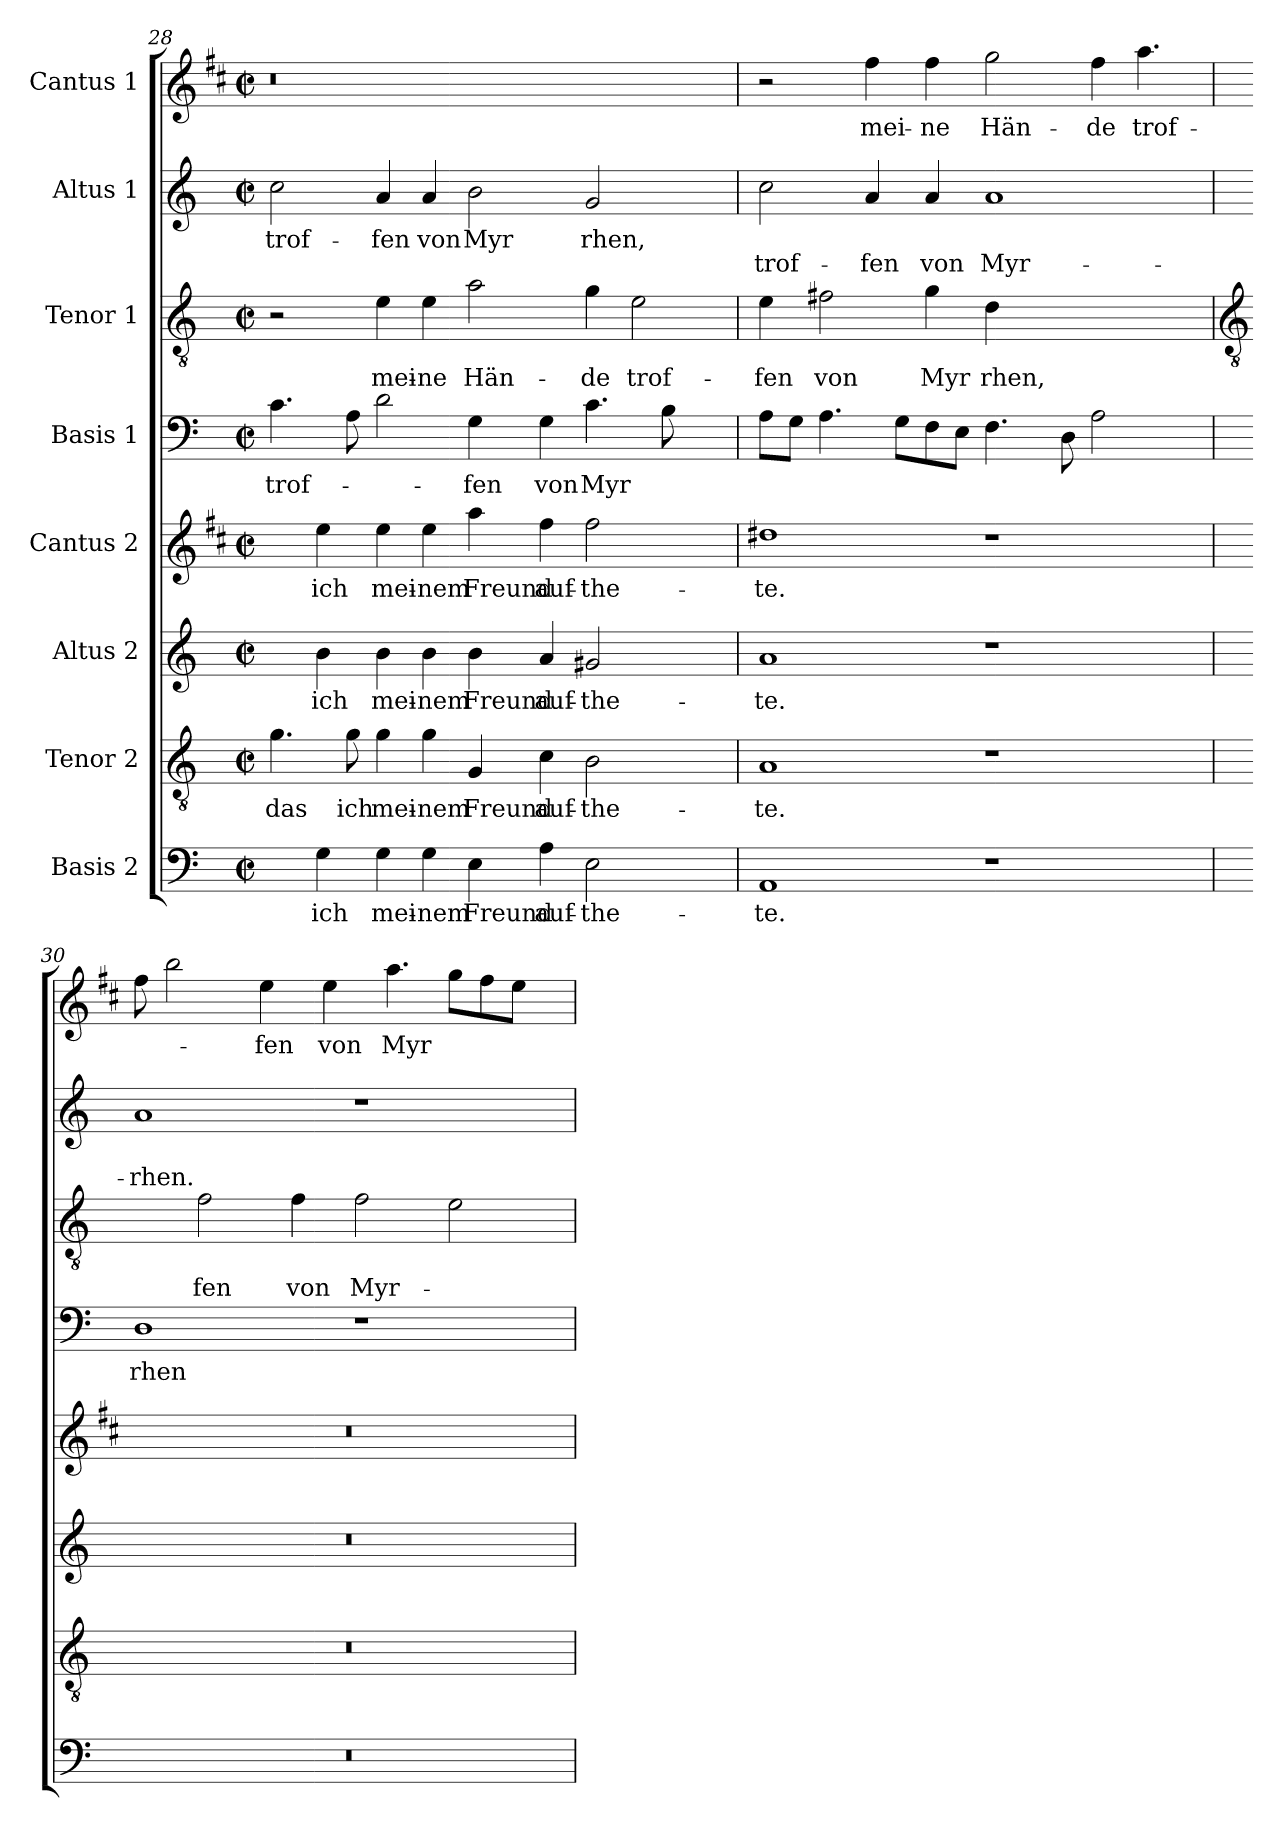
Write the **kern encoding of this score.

**kern	**text	**kern	**text	**kern	**text	**kern	**text	**kern	**text	**kern	**text	**text	**kern	**text	**text	**kern	**text
*part8	*part8	*part7	*part7	*part6	*part6	*part5	*part5	*part4	*part4	*part3	*part3	*part3	*part2	*part2	*part2	*part1	*part1
*staff8	*staff8	*staff7	*staff7	*staff6	*staff6	*staff5	*staff5	*staff4	*staff4	*staff3	*staff3	*staff3	*staff2	*staff2	*staff2	*staff1	*staff1
*I"Basis 2	*	*I"Tenor 2	*	*I"Altus 2	*	*I"Cantus 2	*	*I"Basis 1	*	*I"Tenor 1	*	*	*I"Altus 1	*	*	*I"Cantus 1	*
!!LO:LB:g=z
*clefF4	*	*clefGv2	*	*clefG2	*	*clefG2	*	*clefF4	*	*clefGv2	*	*	*clefG2	*	*	*clefG2	*
*	*	*	*	*	*	*ITrd1c2	*	*	*	*	*	*	*	*	*	*ITrd1c2	*
*k[]	*	*k[]	*	*k[]	*	*k[]	*	*k[]	*	*k[]	*	*	*k[]	*	*	*k[]	*
*C:	*	*C:	*	*C:	*	*C:	*	*C:	*	*C:	*	*	*C:	*	*	*C:	*
*M4/2	*	*M4/2	*	*M4/2	*	*M4/2	*	*M4/2	*	*M4/2	*	*	*M4/2	*	*	*M4/2	*
*met(c|)	*	*met(c|)	*	*met(c|)	*	*met(c|)	*	*met(c|)	*	*met(c|)	*	*	*met(c|)	*	*	*met(c|)	*
=28	=28	=28	=28	=28	=28	=28	=28	=28	=28	=28	=28	=28	=28	=28	=28	=28	=28
!	!LO:LY:b	!	!LO:LY:b	!	!LO:LY:b	!	!LO:LY:b	!	!LO:LY:b	!	!	!	!	!LO:LY:b	!	!	!
4Gyy]	__	4.g	das	4byy]	__	4ddyy]	__	4.c	trof-	2r	.	.	2cc	trof-	.	0r	.
!	!LO:LY:b	!	!	!	!LO:LY:b	!	!LO:LY:b	!	!	!	!	!	!	!	!	!	!
4G	ich	.	.	4b	ich	4dd	ich	.	.	.	.	.	.	.	.	.	.
!	!	!	!LO:LY:b	!	!	!	!	!	!	!	!	!	!	!	!	!	!
.	.	8g	ich	.	.	.	.	8A	.	.	.	.	.	.	.	.	.
!	!LO:LY:b	!	!LO:LY:b	!	!LO:LY:b	!	!LO:LY:b	!	!	!	!LO:LY:b	!	!	!LO:LY:b	!	!	!
4G	mei-	4g	mei-	4b	mei-	4dd	mei-	2d	.	4e	mei-	.	4a	-fen	.	.	.
!	!LO:LY:b	!	!LO:LY:b	!	!LO:LY:b	!	!LO:LY:b	!	!	!	!LO:LY:b	!	!	!LO:LY:b	!	!	!
4G	-nem	4g	-nem	4b	-nem	4dd	-nem	.	.	4e	-ne	.	4a	von	.	.	.
!	!LO:LY:b	!	!LO:LY:b	!	!LO:LY:b	!	!LO:LY:b	!	!LO:LY:b	!	!LO:LY:b	!	!	!LO:LY:b	!	!	!
4E	Freund	4G	Freund	4b	Freund	4gg	Freund	4G	-fen	2a	Hän-	.	2b	Myr	.	.	.
!	!LO:LY:b	!	!LO:LY:b	!	!LO:LY:b	!	!LO:LY:b	!	!LO:LY:b	!	!	!	!	!	!	!	!
4A	auf-	4c	auf-	4a	auf-	4ee	auf-	4G	von	.	.	.	.	.	.	.	.
!	!LO:LY:b	!	!LO:LY:b	!	!LO:LY:b	!	!LO:LY:b	!	!LO:LY:b	!	!LO:LY:b	!	!	!LO:LY:b	!	!	!
2E	-the-	2B	-the-	2g#X	-the-	2ee	-the-	4.c	Myr	4g	-de	.	2g	rhen,	.	.	.
!	!	!	!	!	!	!	!	!	!	!	!LO:LY:b	!	!	!	!	!	!
.	.	.	.	.	.	.	.	.	.	2e	trof-	.	.	.	.	.	.
.	.	.	.	.	.	.	.	8B	.	.	.	.	.	.	.	.	.
4ryy	.	4ryy	.	4ryy	.	4ryy	.	4ryy	.	.	.	.	4ryy	.	.	4ryy	.
!!LO:LB:g=z
=29	=29	=29	=29	=29	=29	=29	=29	=29	=29	=29	=29	=29	=29	=29	=29	=29	=29
!	!LO:LY:b	!	!LO:LY:b	!	!LO:LY:b	!	!LO:LY:b	!	!	!	!LO:LY:b	!	!	!	!LO:LY:b	!	!
1AA	-te.	1A	-te.	1a	-te.	1cc#X	-te.	8AL	.	4e	-fen	.	2cc	.	trof-	2r	.
.	.	.	.	.	.	.	.	8GJ	.	.	.	.	.	.	.	.	.
!	!	!	!	!	!	!	!	!	!	!	!LO:LY:b	!	!	!	!	!	!
.	.	.	.	.	.	.	.	4.A	.	2f#X	von	.	.	.	.	.	.
!	!	!	!	!	!	!	!	!	!	!	!	!	!	!	!LO:LY:b	!	!LO:LY:b
.	.	.	.	.	.	.	.	.	.	.	.	.	4a	.	-fen	4ee	mei-
.	.	.	.	.	.	.	.	8GL	.	.	.	.	.	.	.	.	.
!	!	!	!	!	!	!	!	!	!	!	!LO:LY:b	!	!	!	!LO:LY:b	!	!LO:LY:b
.	.	.	.	.	.	.	.	8F	.	4g	Myr	.	4a	.	von	4ee	-ne
.	.	.	.	.	.	.	.	8EJ	.	.	.	.	.	.	.	.	.
!	!	!	!	!	!	!	!	!	!	!	!LO:LY:b	!	!	!	!LO:LY:b	!	!LO:LY:b
1r	.	1r	.	1r	.	1r	.	4.F	.	4d	rhen,	.	1a	.	Myr-	2ff	Hän-
!	!	!	!	!	!	!	!	!	!	!	!	!LO:LY:b	!	!	!	!	!
.	.	.	.	.	.	.	.	.	.	[2eyy	.	trof-	.	.	.	.	.
.	.	.	.	.	.	.	.	8D	.	.	.	.	.	.	.	.	.
!	!	!	!	!	!	!	!	!	!	!	!	!	!	!	!	!	!LO:LY:b
.	.	.	.	.	.	.	.	2A	.	.	.	.	.	.	.	4ee	-de
!	!	!	!	!	!	!	!	!	!	!	!	!	!	!	!	!	!LO:LY:b
.	.	.	.	.	.	.	.	.	.	4.ryy	.	.	.	.	.	4.gg	trof-
8ryy	.	8ryy	.	8ryy	.	8ryy	.	8ryy	.	.	.	.	8ryy	.	.	.	.
!!LO:LB:g=z
=30	=30	=30	=30	=30	=30	=30	=30	=30	=30	=30	=30	=30	=30	=30	=30	=30	=30
*	*	*	*	*	*	*	*	*	*	*clefGv2	*	*	*	*	*	*	*
!	!	!	!	!	!	!	!	!	!LO:LY:b	!	!	!	!	!	!LO:LY:b	!	!
0r	.	0r	.	0r	.	0r	.	1D	rhen	4eyy]	.	.	1a	.	-rhen.	8ee	.
.	.	.	.	.	.	.	.	.	.	.	.	.	.	.	.	2aa	.
!	!	!	!	!	!	!	!	!	!	!	!	!LO:LY:b	!	!	!	!	!
.	.	.	.	.	.	.	.	.	.	2f	.	-fen	.	.	.	.	.
!	!	!	!	!	!	!	!	!	!	!	!	!	!	!	!	!	!LO:LY:b
.	.	.	.	.	.	.	.	.	.	.	.	.	.	.	.	4dd	-fen
!	!	!	!	!	!	!	!	!	!	!	!	!LO:LY:b	!	!	!	!	!
.	.	.	.	.	.	.	.	.	.	4f	.	von	.	.	.	.	.
!	!	!	!	!	!	!	!	!	!	!	!	!	!	!	!	!	!LO:LY:b
.	.	.	.	.	.	.	.	.	.	.	.	.	.	.	.	4dd	von
!	!	!	!	!	!	!	!	!	!	!	!	!LO:LY:b	!	!	!	!	!
.	.	.	.	.	.	.	.	1r	.	2f	.	Myr-	1r	.	.	.	.
!	!	!	!	!	!	!	!	!	!	!	!	!	!	!	!	!	!LO:LY:b
.	.	.	.	.	.	.	.	.	.	.	.	.	.	.	.	4.gg	Myr
.	.	.	.	.	.	.	.	.	.	2e	.	.	.	.	.	8ffL	.
.	.	.	.	.	.	.	.	.	.	.	.	.	.	.	.	8ee	.
.	.	.	.	.	.	.	.	.	.	.	.	.	.	.	.	8ddJ	.
.	.	.	.	.	.	.	.	.	.	.	.	.	.	.	.	8ryy	.
=	=	=	=	=	=	=	=	=	=	=	=	=	=	=	=	=	=
*-	*-	*-	*-	*-	*-	*-	*-	*-	*-	*-	*-	*-	*-	*-	*-	*-	*-
